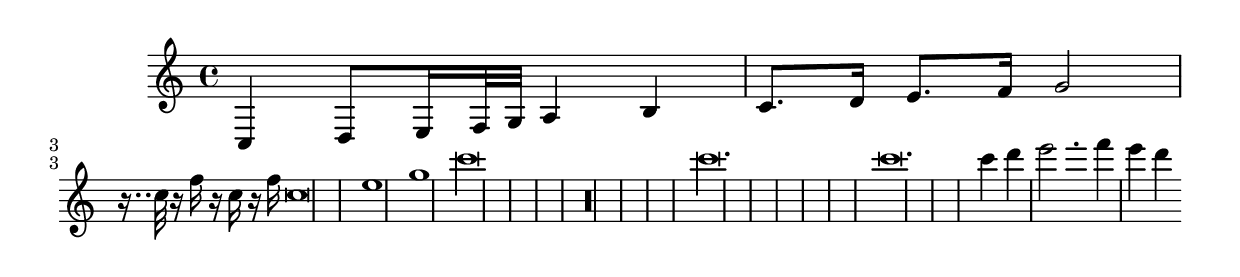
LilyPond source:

\version "2.18.2"

"//music" = \relative c {
  << \new Voice = "voice1" {
    c4 d8 e16 f32 g a4 b

    c8. d16 e8. f16 g2

    r16.. c32 r16 f r c r f

    c\breve e1 g c\longa

    r c\longa. c\breve.

    c4 d \once \override Tie #'transparent = ##t e2 ~
         \once \override NoteHead #'transparent = ##t
         \once \override Dots #'extra-offset = #'(-1.3 . 0)
         \once \override Stem #'transparent = ##t
         e2.*0 s4
      f4 e d
  } >>
}

\book {
  \header {
  }

  \bookpart {
    \score {
      \new OrchestraGroup \with { } <<
        \new StaffGroup \with { \consists "Bar_number_engraver" } <<
          <<
          \new Staff = Staff \with { }
          \context Staff = Staff {
            \"//music"
          }
          >>
        >>
      >>
      \layout { }
    }
  }
}
